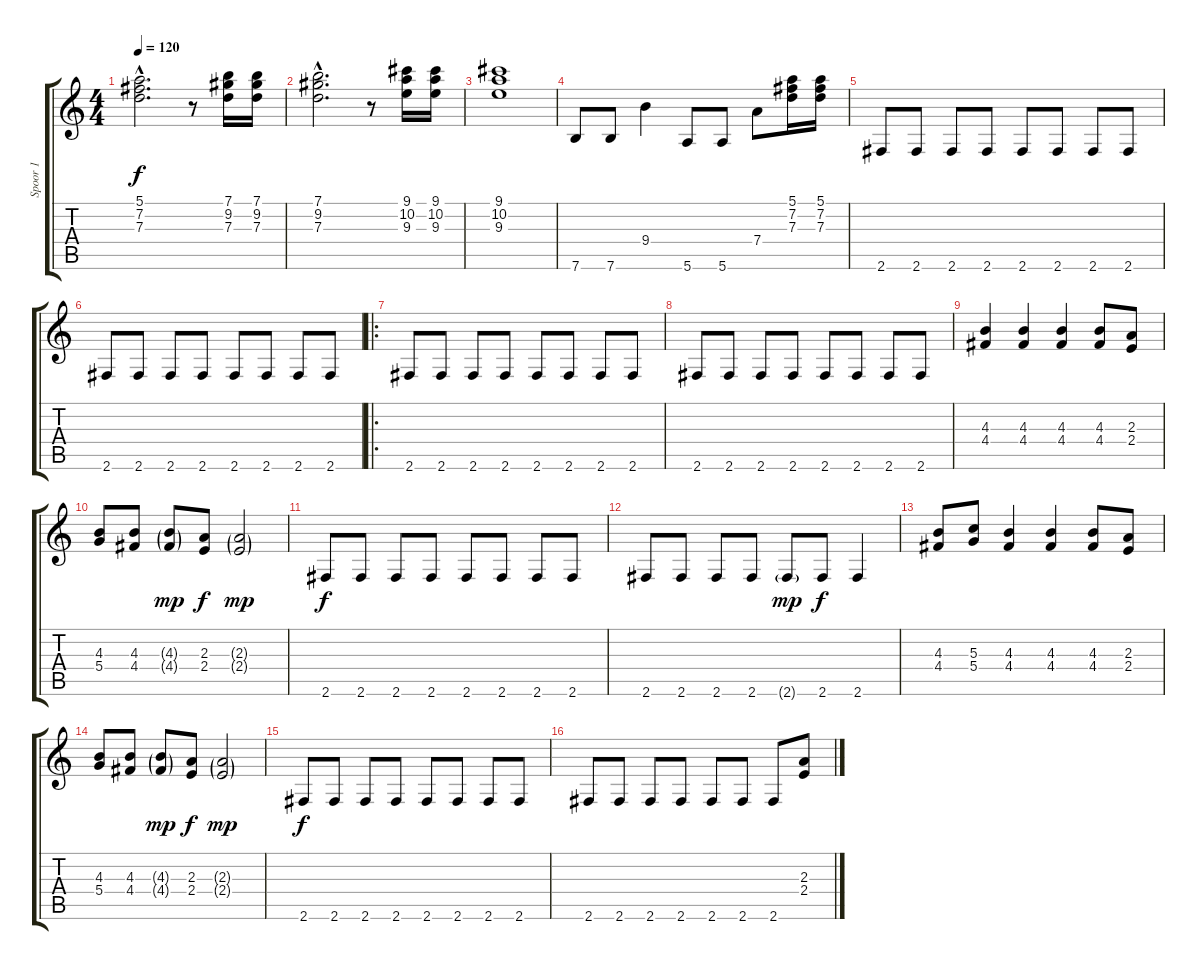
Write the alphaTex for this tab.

\track ("Spoor 1" "Spoor 1") {instrument distortionguitar}
\staff {score tabs}
\tuning (E4 B3 G3 D3 A2 E2) {hide}
\ts (4 4)
\tempo 120
\clef g2
\ks c
(5.1{hac} 7.2{hac} 7.3{hac}).2{d dy f instrument distortionguitar} r.8 (7.1 9.2 7.3).16 (7.1 9.2 7.3).16 |
(7.1{hac} 9.2{hac} 7.3{hac}).2{d} r.8 (9.1 10.2 9.3).16 (9.1 10.2 9.3).16 |
(9.1 10.2 9.3).1 |
7.6.8 7.6.8 9.4.4 5.6.8 5.6.8 7.4.8 (5.1 7.2 7.3).16 (5.1 7.2 7.3).16 |
2.6.8 2.6.8 2.6.8 2.6.8 2.6.8 2.6.8 2.6.8 2.6.8 |
2.6.8 2.6.8 2.6.8 2.6.8 2.6.8 2.6.8 2.6.8 2.6.8 |
\ro
2.6.8 2.6.8 2.6.8 2.6.8 2.6.8 2.6.8 2.6.8 2.6.8 |
2.6.8 2.6.8 2.6.8 2.6.8 2.6.8 2.6.8 2.6.8 2.6.8 |
(4.3 4.4).4 (4.3 4.4).4 (4.3 4.4).4 (4.3 4.4).8 (2.3 2.4).8 |
(4.3 5.4).8 (4.3 4.4).8 (4.3{g} 4.4{g}).8{dy mp} (2.3 2.4).8{dy f} (2.3{g} 2.4{g}).2{dy mp} |
2.6.8{dy f} 2.6.8 2.6.8 2.6.8 2.6.8 2.6.8 2.6.8 2.6.8 |
2.6.8 2.6.8 2.6.8 2.6.8 2.6{g}.8{dy mp} 2.6.8{dy f} 2.6.4 |
(4.3 4.4).8 (5.3 5.4).8 (4.3 4.4).4 (4.3 4.4).4 (4.3 4.4).8 (2.3 2.4).8 |
(4.3 5.4).8 (4.3 4.4).8 (4.3{g} 4.4{g}).8{dy mp} (2.3 2.4).8{dy f} (2.3{g} 2.4{g}).2{dy mp} |
2.6.8{dy f} 2.6.8 2.6.8 2.6.8 2.6.8 2.6.8 2.6.8 2.6.8 |
2.6.8 2.6.8 2.6.8 2.6.8 2.6.8 2.6.8 2.6.8 (2.3 2.4).8
